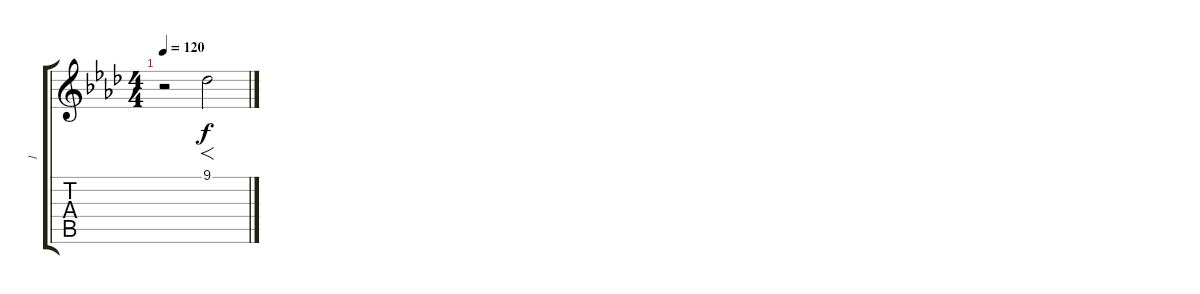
\track ("1" "1") {instrument pad6metallic}
\staff {score tabs}
\tuning (E4 B3 G3 D3 A2 E2) {hide}
\ts (4 4)
\tempo 120
\clef g2
\ks fminor
r.2{dy f} 9.1.2{f instrument reversecymbal}
